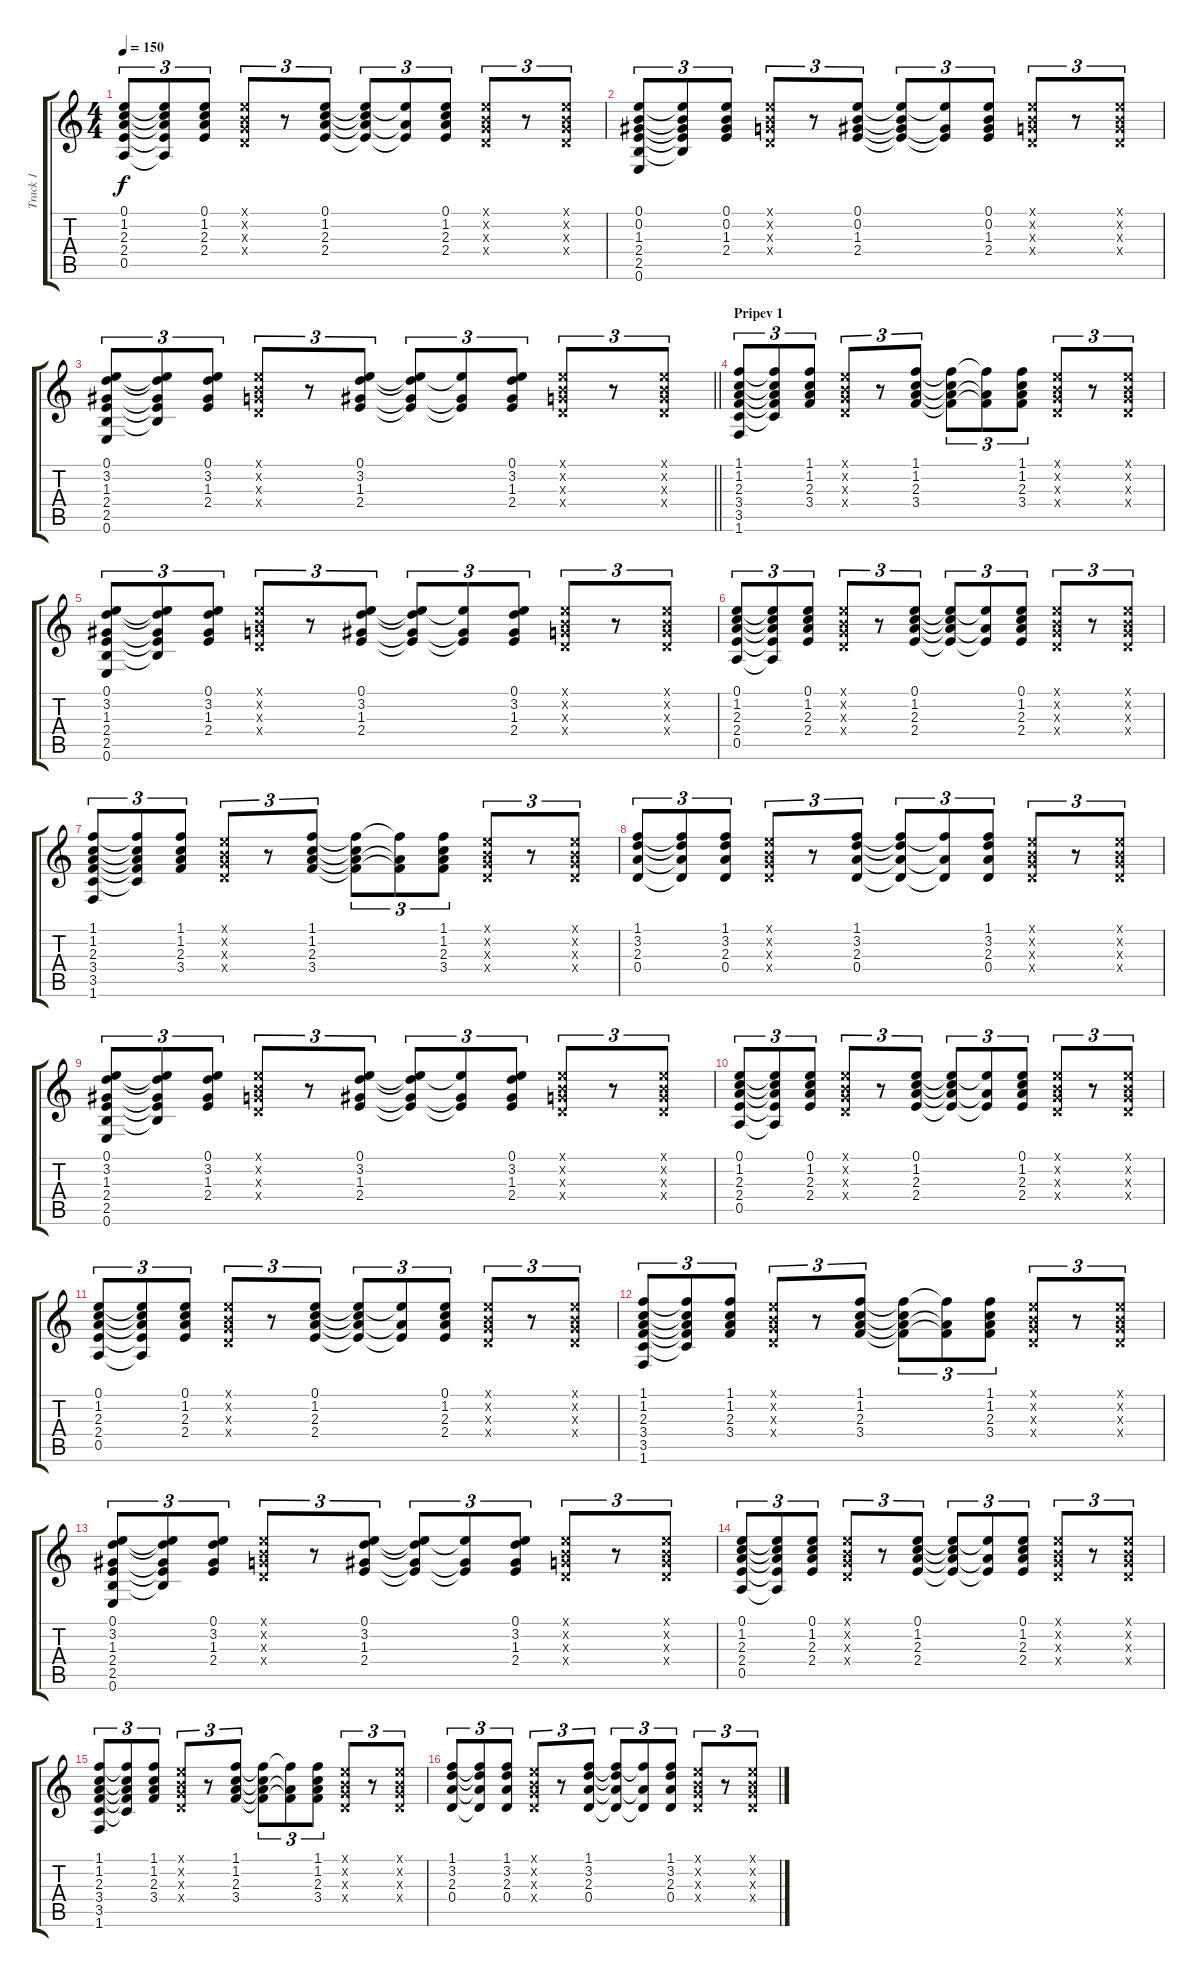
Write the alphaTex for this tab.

\track ("Track 1" "Track 1") {instrument acousticguitarsteel}
\staff {score tabs}
\tuning (E4 B3 G3 D3 A2 E2) {hide}
\ts (4 4)
\tempo 150
\clef g2
\ks c
(0.1 1.2 2.3 2.4 0.5).8{tu (3 2) dy f} (0.1{t} 1.2{t} 2.3{t} 2.4{t} 0.5{t}).8{tu (3 2)} (0.1 1.2 2.3 2.4).8{tu (3 2)} (0.1{x} 0.2{x} 0.3{x} 0.4{x}).8{tu (3 2)} r.8{tu (3 2)} (0.1 1.2 2.3 2.4).8{tu (3 2)} (0.1{t} 1.2{t} 2.3{t} 2.4{t}).8{tu (3 2)} (0.1{t} 2.3{t} 2.4{t}).8{tu (3 2)} (0.1 1.2 2.3 2.4).8{tu (3 2)} (0.1{x} 0.2{x} 0.3{x} 0.4{x}).8{tu (3 2)} r.8{tu (3 2)} (0.1{x} 0.2{x} 0.3{x} 0.4{x}).8{tu (3 2)} |
(0.1 0.2 1.3 2.4 2.5 0.6).8{tu (3 2)} (0.1{t} 0.2{t} 1.3{t} 2.4{t} 2.5{t}).8{tu (3 2)} (0.1 0.2 1.3 2.4).8{tu (3 2)} (0.1{x} 0.2{x} 0.3{x} 0.4{x}).8{tu (3 2)} r.8{tu (3 2)} (0.1 0.2 1.3 2.4).8{tu (3 2)} (0.1{t} 0.2{t} 1.3{t} 2.4{t}).8{tu (3 2)} (0.1{t} 1.3{t} 2.4{t}).8{tu (3 2)} (0.1 0.2 1.3 2.4).8{tu (3 2)} (0.1{x} 0.2{x} 0.3{x} 0.4{x}).8{tu (3 2)} r.8{tu (3 2)} (0.1{x} 0.2{x} 0.3{x} 0.4{x}).8{tu (3 2)} |
\barLineRight lightlight
(0.1 3.2 1.3 2.4 2.5 0.6).8{tu (3 2)} (0.1{t} 3.2{t} 1.3{t} 2.4{t} 2.5{t}).8{tu (3 2)} (0.1 3.2 1.3 2.4).8{tu (3 2)} (0.1{x} 0.2{x} 0.3{x} 0.4{x}).8{tu (3 2)} r.8{tu (3 2)} (0.1 3.2 1.3 2.4).8{tu (3 2)} (0.1{t} 3.2{t} 1.3{t} 2.4{t}).8{tu (3 2)} (0.1{t} 1.3{t} 2.4{t}).8{tu (3 2)} (0.1 3.2 1.3 2.4).8{tu (3 2)} (0.1{x} 0.2{x} 0.3{x} 0.4{x}).8{tu (3 2)} r.8{tu (3 2)} (0.1{x} 0.2{x} 0.3{x} 0.4{x}).8{tu (3 2)} |
\section ("" "Pripev 1")
(1.1 1.2 2.3 3.4 3.5 1.6).8{tu (3 2)} (1.1{t} 1.2{t} 2.3{t} 3.4{t} 3.5{t}).8{tu (3 2)} (1.1 1.2 2.3 3.4).8{tu (3 2)} (0.1{x} 0.2{x} 0.3{x} 0.4{x}).8{tu (3 2)} r.8{tu (3 2)} (1.1 1.2 2.3 3.4).8{tu (3 2)} (1.1{t} 1.2{t} 2.3{t} 3.4{t}).8{tu (3 2)} (1.1{t} 2.3{t} 3.4{t}).8{tu (3 2)} (1.1 1.2 2.3 3.4).8{tu (3 2)} (0.1{x} 0.2{x} 0.3{x} 0.4{x}).8{tu (3 2)} r.8{tu (3 2)} (0.1{x} 0.2{x} 0.3{x} 0.4{x}).8{tu (3 2)} |
(0.1 3.2 1.3 2.4 2.5 0.6).8{tu (3 2)} (0.1{t} 3.2{t} 1.3{t} 2.4{t} 2.5{t}).8{tu (3 2)} (0.1 3.2 1.3 2.4).8{tu (3 2)} (0.1{x} 0.2{x} 0.3{x} 0.4{x}).8{tu (3 2)} r.8{tu (3 2)} (0.1 3.2 1.3 2.4).8{tu (3 2)} (0.1{t} 3.2{t} 1.3{t} 2.4{t}).8{tu (3 2)} (0.1{t} 1.3{t} 2.4{t}).8{tu (3 2)} (0.1 3.2 1.3 2.4).8{tu (3 2)} (0.1{x} 0.2{x} 0.3{x} 0.4{x}).8{tu (3 2)} r.8{tu (3 2)} (0.1{x} 0.2{x} 0.3{x} 0.4{x}).8{tu (3 2)} |
(0.1 1.2 2.3 2.4 0.5).8{tu (3 2)} (0.1{t} 1.2{t} 2.3{t} 2.4{t} 0.5{t}).8{tu (3 2)} (0.1 1.2 2.3 2.4).8{tu (3 2)} (0.1{x} 0.2{x} 0.3{x} 0.4{x}).8{tu (3 2)} r.8{tu (3 2)} (0.1 1.2 2.3 2.4).8{tu (3 2)} (0.1{t} 1.2{t} 2.3{t} 2.4{t}).8{tu (3 2)} (0.1{t} 2.3{t} 2.4{t}).8{tu (3 2)} (0.1 1.2 2.3 2.4).8{tu (3 2)} (0.1{x} 0.2{x} 0.3{x} 0.4{x}).8{tu (3 2)} r.8{tu (3 2)} (0.1{x} 0.2{x} 0.3{x} 0.4{x}).8{tu (3 2)} |
(1.1 1.2 2.3 3.4 3.5 1.6).8{tu (3 2)} (1.1{t} 1.2{t} 2.3{t} 3.4{t} 3.5{t}).8{tu (3 2)} (1.1 1.2 2.3 3.4).8{tu (3 2)} (0.1{x} 0.2{x} 0.3{x} 0.4{x}).8{tu (3 2)} r.8{tu (3 2)} (1.1 1.2 2.3 3.4).8{tu (3 2)} (1.1{t} 1.2{t} 2.3{t} 3.4{t}).8{tu (3 2)} (1.1{t} 2.3{t} 3.4{t}).8{tu (3 2)} (1.1 1.2 2.3 3.4).8{tu (3 2)} (0.1{x} 0.2{x} 0.3{x} 0.4{x}).8{tu (3 2)} r.8{tu (3 2)} (0.1{x} 0.2{x} 0.3{x} 0.4{x}).8{tu (3 2)} |
(1.1 3.2 2.3 0.4).8{tu (3 2)} (1.1{t} 3.2{t} 2.3{t} 0.4{t}).8{tu (3 2)} (1.1 3.2 2.3 0.4).8{tu (3 2)} (0.1{x} 0.2{x} 0.3{x} 0.4{x}).8{tu (3 2)} r.8{tu (3 2)} (1.1 3.2 2.3 0.4).8{tu (3 2)} (1.1{t} 3.2{t} 2.3{t} 0.4{t}).8{tu (3 2)} (1.1{t} 2.3{t} 0.4{t}).8{tu (3 2)} (1.1 3.2 2.3 0.4).8{tu (3 2)} (0.1{x} 0.2{x} 0.3{x} 0.4{x}).8{tu (3 2)} r.8{tu (3 2)} (0.1{x} 0.2{x} 0.3{x} 0.4{x}).8{tu (3 2)} |
(0.1 3.2 1.3 2.4 2.5 0.6).8{tu (3 2)} (0.1{t} 3.2{t} 1.3{t} 2.4{t} 2.5{t}).8{tu (3 2)} (0.1 3.2 1.3 2.4).8{tu (3 2)} (0.1{x} 0.2{x} 0.3{x} 0.4{x}).8{tu (3 2)} r.8{tu (3 2)} (0.1 3.2 1.3 2.4).8{tu (3 2)} (0.1{t} 3.2{t} 1.3{t} 2.4{t}).8{tu (3 2)} (0.1{t} 1.3{t} 2.4{t}).8{tu (3 2)} (0.1 3.2 1.3 2.4).8{tu (3 2)} (0.1{x} 0.2{x} 0.3{x} 0.4{x}).8{tu (3 2)} r.8{tu (3 2)} (0.1{x} 0.2{x} 0.3{x} 0.4{x}).8{tu (3 2)} |
(0.1 1.2 2.3 2.4 0.5).8{tu (3 2)} (0.1{t} 1.2{t} 2.3{t} 2.4{t} 0.5{t}).8{tu (3 2)} (0.1 1.2 2.3 2.4).8{tu (3 2)} (0.1{x} 0.2{x} 0.3{x} 0.4{x}).8{tu (3 2)} r.8{tu (3 2)} (0.1 1.2 2.3 2.4).8{tu (3 2)} (0.1{t} 1.2{t} 2.3{t} 2.4{t}).8{tu (3 2)} (0.1{t} 2.3{t} 2.4{t}).8{tu (3 2)} (0.1 1.2 2.3 2.4).8{tu (3 2)} (0.1{x} 0.2{x} 0.3{x} 0.4{x}).8{tu (3 2)} r.8{tu (3 2)} (0.1{x} 0.2{x} 0.3{x} 0.4{x}).8{tu (3 2)} |
(0.1 1.2 2.3 2.4 0.5).8{tu (3 2)} (0.1{t} 1.2{t} 2.3{t} 2.4{t} 0.5{t}).8{tu (3 2)} (0.1 1.2 2.3 2.4).8{tu (3 2)} (0.1{x} 0.2{x} 0.3{x} 0.4{x}).8{tu (3 2)} r.8{tu (3 2)} (0.1 1.2 2.3 2.4).8{tu (3 2)} (0.1{t} 1.2{t} 2.3{t} 2.4{t}).8{tu (3 2)} (0.1{t} 2.3{t} 2.4{t}).8{tu (3 2)} (0.1 1.2 2.3 2.4).8{tu (3 2)} (0.1{x} 0.2{x} 0.3{x} 0.4{x}).8{tu (3 2)} r.8{tu (3 2)} (0.1{x} 0.2{x} 0.3{x} 0.4{x}).8{tu (3 2)} |
(1.1 1.2 2.3 3.4 3.5 1.6).8{tu (3 2)} (1.1{t} 1.2{t} 2.3{t} 3.4{t} 3.5{t}).8{tu (3 2)} (1.1 1.2 2.3 3.4).8{tu (3 2)} (0.1{x} 0.2{x} 0.3{x} 0.4{x}).8{tu (3 2)} r.8{tu (3 2)} (1.1 1.2 2.3 3.4).8{tu (3 2)} (1.1{t} 1.2{t} 2.3{t} 3.4{t}).8{tu (3 2)} (1.1{t} 2.3{t} 3.4{t}).8{tu (3 2)} (1.1 1.2 2.3 3.4).8{tu (3 2)} (0.1{x} 0.2{x} 0.3{x} 0.4{x}).8{tu (3 2)} r.8{tu (3 2)} (0.1{x} 0.2{x} 0.3{x} 0.4{x}).8{tu (3 2)} |
(0.1 3.2 1.3 2.4 2.5 0.6).8{tu (3 2)} (0.1{t} 3.2{t} 1.3{t} 2.4{t} 2.5{t}).8{tu (3 2)} (0.1 3.2 1.3 2.4).8{tu (3 2)} (0.1{x} 0.2{x} 0.3{x} 0.4{x}).8{tu (3 2)} r.8{tu (3 2)} (0.1 3.2 1.3 2.4).8{tu (3 2)} (0.1{t} 3.2{t} 1.3{t} 2.4{t}).8{tu (3 2)} (0.1{t} 1.3{t} 2.4{t}).8{tu (3 2)} (0.1 3.2 1.3 2.4).8{tu (3 2)} (0.1{x} 0.2{x} 0.3{x} 0.4{x}).8{tu (3 2)} r.8{tu (3 2)} (0.1{x} 0.2{x} 0.3{x} 0.4{x}).8{tu (3 2)} |
(0.1 1.2 2.3 2.4 0.5).8{tu (3 2)} (0.1{t} 1.2{t} 2.3{t} 2.4{t} 0.5{t}).8{tu (3 2)} (0.1 1.2 2.3 2.4).8{tu (3 2)} (0.1{x} 0.2{x} 0.3{x} 0.4{x}).8{tu (3 2)} r.8{tu (3 2)} (0.1 1.2 2.3 2.4).8{tu (3 2)} (0.1{t} 1.2{t} 2.3{t} 2.4{t}).8{tu (3 2)} (0.1{t} 2.3{t} 2.4{t}).8{tu (3 2)} (0.1 1.2 2.3 2.4).8{tu (3 2)} (0.1{x} 0.2{x} 0.3{x} 0.4{x}).8{tu (3 2)} r.8{tu (3 2)} (0.1{x} 0.2{x} 0.3{x} 0.4{x}).8{tu (3 2)} |
(1.1 1.2 2.3 3.4 3.5 1.6).8{tu (3 2)} (1.1{t} 1.2{t} 2.3{t} 3.4{t} 3.5{t}).8{tu (3 2)} (1.1 1.2 2.3 3.4).8{tu (3 2)} (0.1{x} 0.2{x} 0.3{x} 0.4{x}).8{tu (3 2)} r.8{tu (3 2)} (1.1 1.2 2.3 3.4).8{tu (3 2)} (1.1{t} 1.2{t} 2.3{t} 3.4{t}).8{tu (3 2)} (1.1{t} 2.3{t} 3.4{t}).8{tu (3 2)} (1.1 1.2 2.3 3.4).8{tu (3 2)} (0.1{x} 0.2{x} 0.3{x} 0.4{x}).8{tu (3 2)} r.8{tu (3 2)} (0.1{x} 0.2{x} 0.3{x} 0.4{x}).8{tu (3 2)} |
(1.1 3.2 2.3 0.4).8{tu (3 2)} (1.1{t} 3.2{t} 2.3{t} 0.4{t}).8{tu (3 2)} (1.1 3.2 2.3 0.4).8{tu (3 2)} (0.1{x} 0.2{x} 0.3{x} 0.4{x}).8{tu (3 2)} r.8{tu (3 2)} (1.1 3.2 2.3 0.4).8{tu (3 2)} (1.1{t} 3.2{t} 2.3{t} 0.4{t}).8{tu (3 2)} (1.1{t} 2.3{t} 0.4{t}).8{tu (3 2)} (1.1 3.2 2.3 0.4).8{tu (3 2)} (0.1{x} 0.2{x} 0.3{x} 0.4{x}).8{tu (3 2)} r.8{tu (3 2)} (0.1{x} 0.2{x} 0.3{x} 0.4{x}).8{tu (3 2)}
